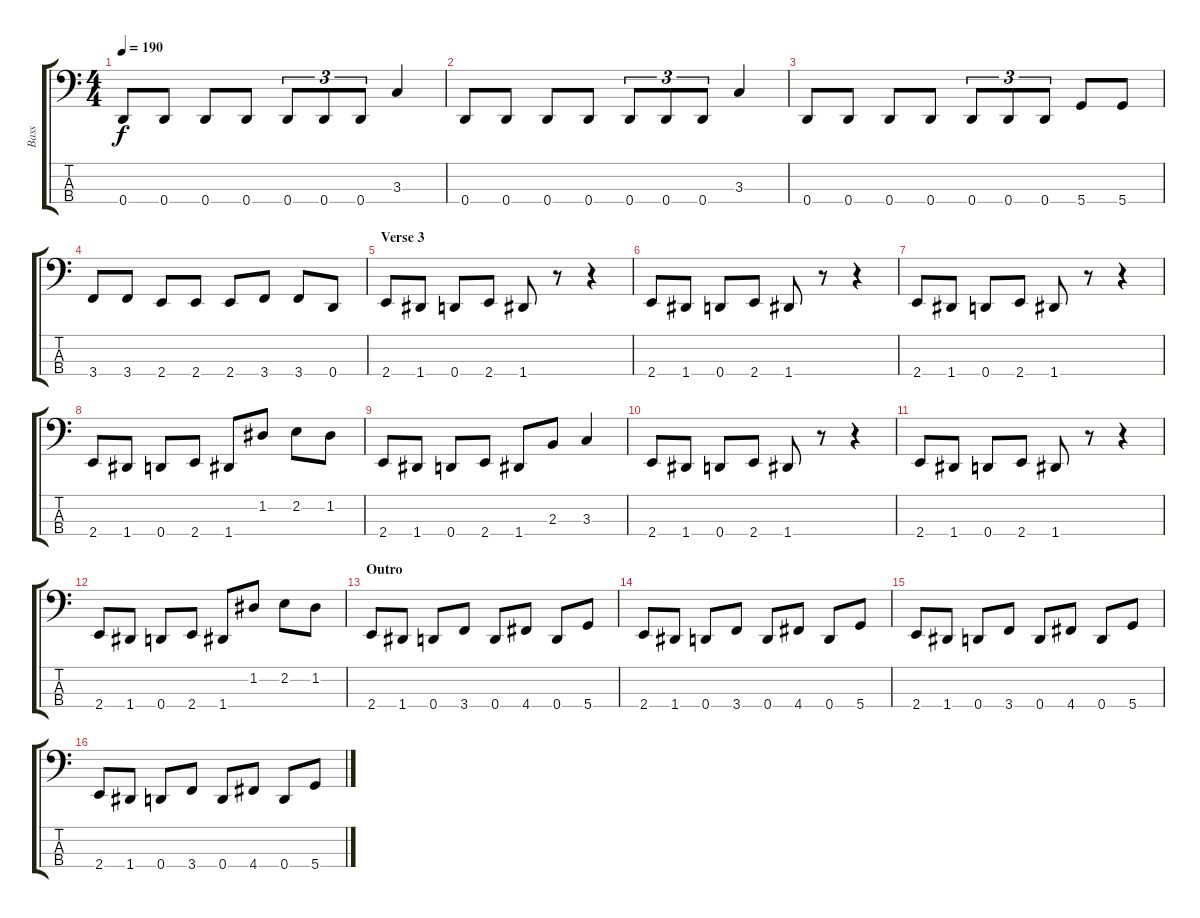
\track ("Bass" "Bass") {instrument electricbassfinger}
\staff {score tabs}
\tuning (G2 D2 A1 D1) {hide}
\ts (4 4)
\tempo 190
\clef f4
\ks c
0.4.8{dy f} 0.4.8 0.4.8 0.4.8 0.4.8{tu (3 2)} 0.4.8{tu (3 2)} 0.4.8{tu (3 2)} 3.3.4 |
0.4.8 0.4.8 0.4.8 0.4.8 0.4.8{tu (3 2)} 0.4.8{tu (3 2)} 0.4.8{tu (3 2)} 3.3.4 |
0.4.8 0.4.8 0.4.8 0.4.8 0.4.8{tu (3 2)} 0.4.8{tu (3 2)} 0.4.8{tu (3 2)} 5.4.8 5.4.8 |
3.4.8 3.4.8 2.4.8 2.4.8 2.4.8 3.4.8 3.4.8 0.4.8 |
\section ("" "Verse 3")
2.4.8 1.4.8 0.4.8 2.4.8 1.4.8 r.8 r.4 |
2.4.8 1.4.8 0.4.8 2.4.8 1.4.8 r.8 r.4 |
2.4.8 1.4.8 0.4.8 2.4.8 1.4.8 r.8 r.4 |
2.4.8 1.4.8 0.4.8 2.4.8 1.4.8 1.2.8 2.2.8 1.2.8 |
2.4.8 1.4.8 0.4.8 2.4.8 1.4.8 2.3.8 3.3.4 |
2.4.8 1.4.8 0.4.8 2.4.8 1.4.8 r.8 r.4 |
2.4.8 1.4.8 0.4.8 2.4.8 1.4.8 r.8 r.4 |
2.4.8 1.4.8 0.4.8 2.4.8 1.4.8 1.2.8 2.2.8 1.2.8 |
\section ("" "Outro")
2.4.8 1.4.8 0.4.8 3.4.8 0.4.8 4.4.8 0.4.8 5.4.8 |
2.4.8 1.4.8 0.4.8 3.4.8 0.4.8 4.4.8 0.4.8 5.4.8 |
2.4.8 1.4.8 0.4.8 3.4.8 0.4.8 4.4.8 0.4.8 5.4.8 |
2.4.8 1.4.8 0.4.8 3.4.8 0.4.8 4.4.8 0.4.8 5.4.8
